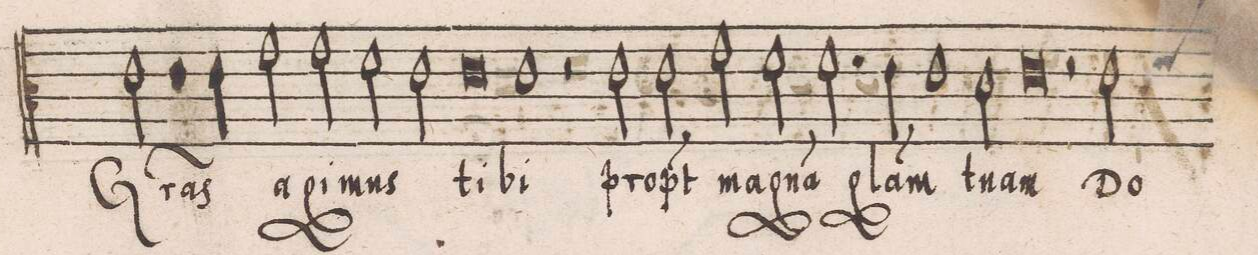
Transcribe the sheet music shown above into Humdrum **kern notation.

**kern	**text
*I"CANTVS	*
*clefC3	*
*k[]	*
*met(c|)	*
*M2/1	*
2.e\	Gra-
4e\	-(ti-
2g\	-a)s
2g\	a-
=19	=19
2f\	-gi-
2e\	-mus
0e	ti-
=20	=20
1e	-bi
=21	=21
2r	.
2e\	prop-
2e\	-t(er)
2g\	ma-
=22	=22
2f\	-gna(m)
2.f\	gl(o-
4e\	-ri)-
1e	-am
=23	=23
2d\	tu-
0e	-am
=24	=24
2r	.
*custos:f	*
2e\	Do-
=25	=25
*-	*-
